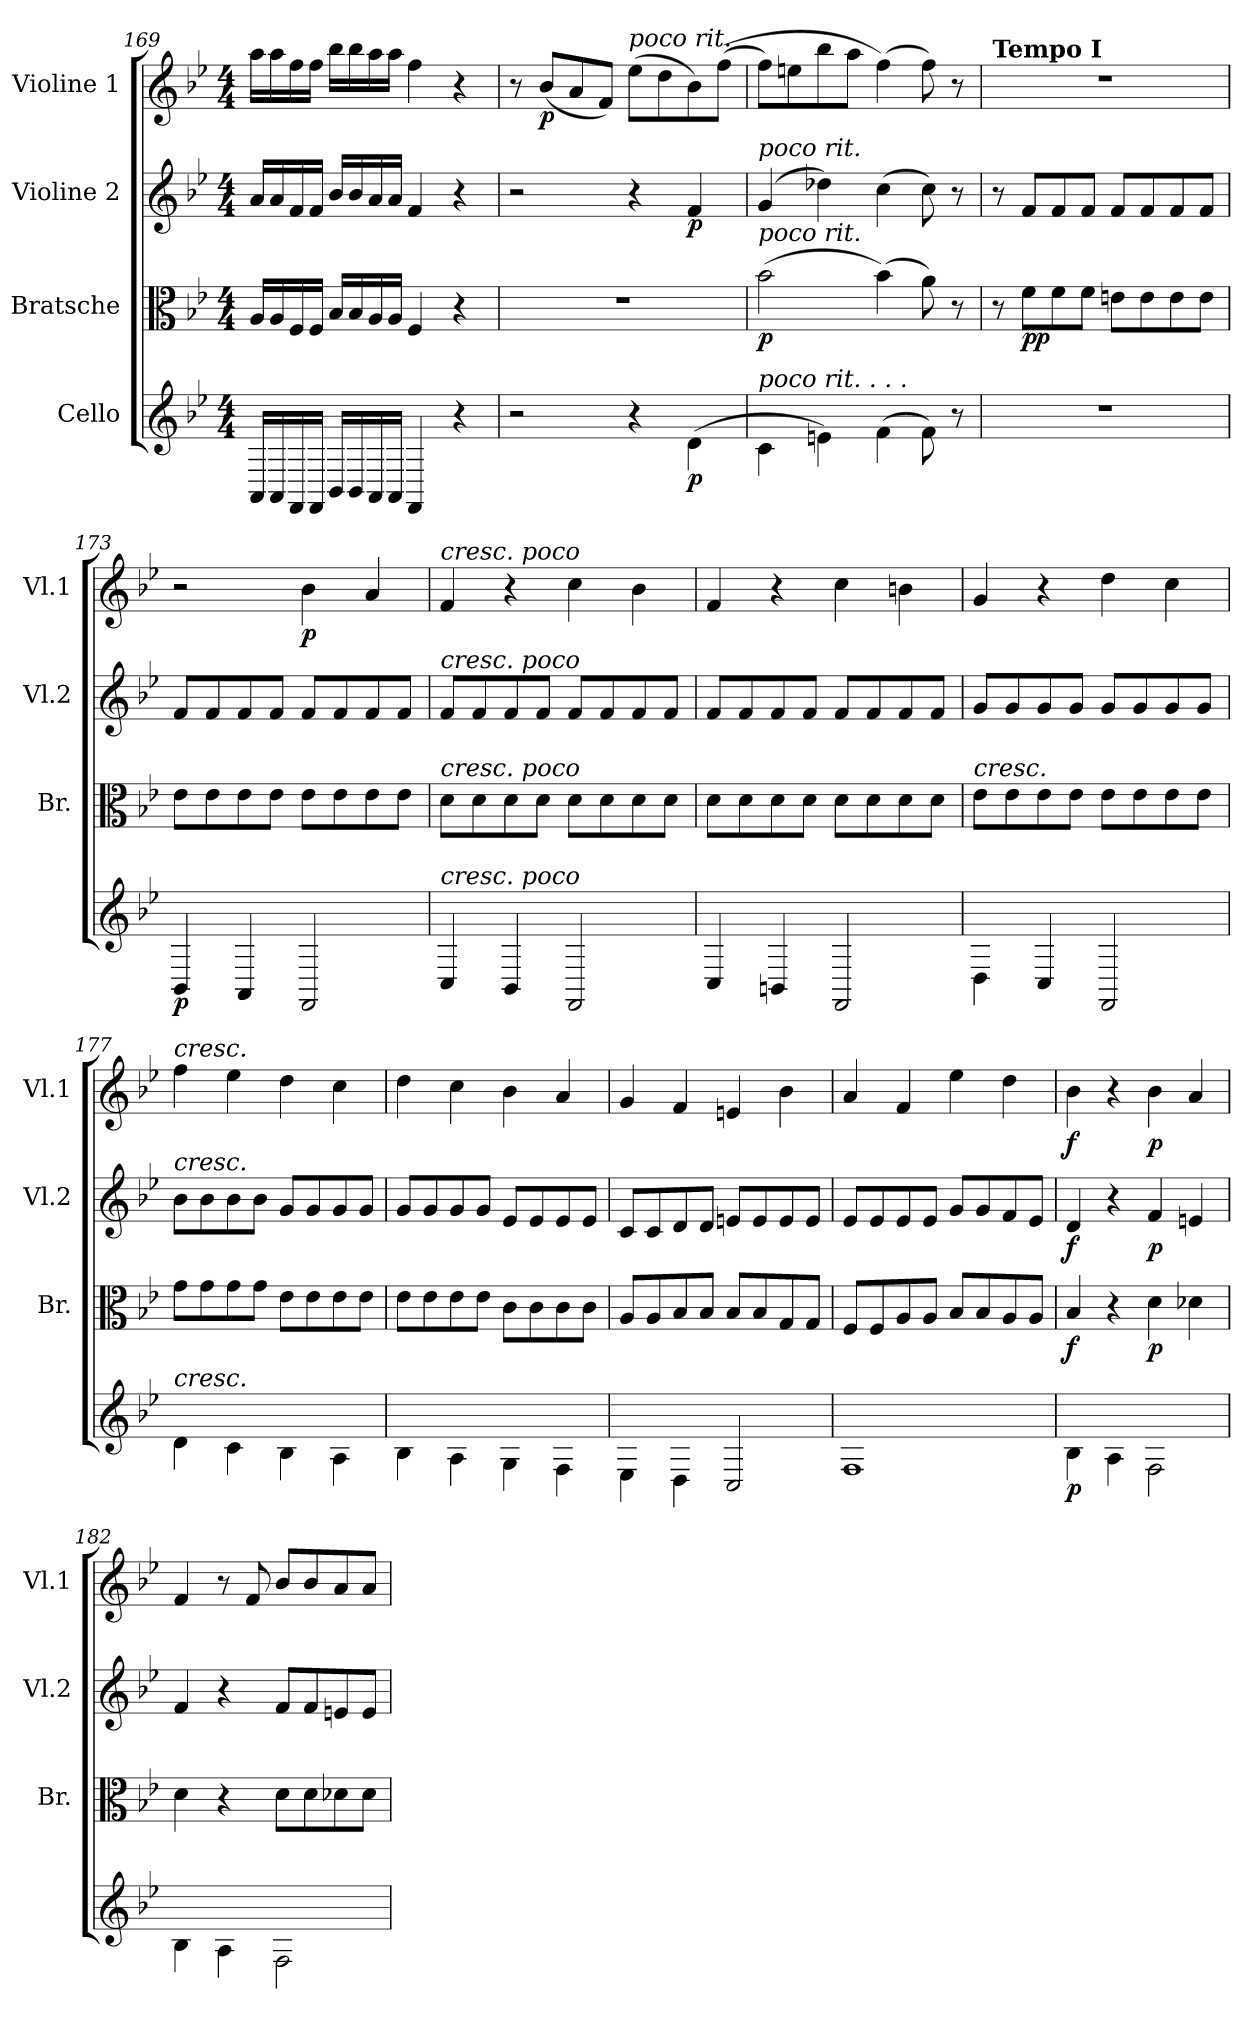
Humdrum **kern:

**kern	**dynam	**kern	**dynam	**kern	**dynam	**kern	**dynam
*part4	*part4	*part3	*part3	*part2	*part2	*part1	*part1
*staff4	*staff4	*staff3	*staff3	*staff2	*staff2	*staff1	*staff1
*I"Cello	*	*I"Bratsche	*	*I"Violine 2	*	*I"Violine 1	*
*	*	*I'Br.	*	*I'Vl.2	*	*I'Vl.1	*
*clefG2	*	*clefC3	*	*clefG2	*	*clefG2	*
*k[b-e-]	*	*k[b-e-]	*	*k[b-e-]	*	*k[b-e-]	*
*M4/4	*	*M4/4	*	*M4/4	*	*M4/4	*
=169	=169	=169	=169	=169	=169	=169	=169
16AA/LL	.	16A/LL	.	16a/LL	.	16aa\LL	.
16AA/	.	16A/	.	16a/	.	16aa\	.
16FF/	.	16F/	.	16f/	.	16ff\	.
16FF/JJ	.	16F/JJ	.	16f/JJ	.	16ff\JJ	.
16BB-/LL	.	16B-/LL	.	16b-/LL	.	16bb-\LL	.
16BB-/	.	16B-/	.	16b-/	.	16bb-\	.
16AA/	.	16A/	.	16a/	.	16aa\	.
16AA/JJ	.	16A/JJ	.	16a/JJ	.	16aa\JJ	.
4FF/	.	4F/	.	4f/	.	4ff\	.
4r	.	4r	.	4r	.	4r	.
=170	=170	=170	=170	=170	=170	=170	=170
2r	.	1r	.	2r	.	8r	.
!	!	!	!	!	!	!	!LO:DY:b
.	.	.	.	.	.	(8b-/L	p
.	.	.	.	.	.	8a/	.
.	.	.	.	.	.	8f/J)	.
!	!	!	!	!	!	!LO:TX:a:i:t=poco rit.	!
4r	.	.	.	4r	.	(8ee-\L	.
.	.	.	.	.	.	8dd\	.
!	!LO:DY:b	!	!	!	!LO:DY:b	!	!
(4d\	p	.	.	4f/	p	8b-\)	.
.	.	.	.	.	.	((8ff\J	.
!!LO:PB:g=z
=171	=171	=171	=171	=171	=171	=171	=171
!	!	!	!	!LO:TX:a:i:t=poco rit.	!	!	!
!	!	!LO:TX:a:i:t=poco rit.	!	!	!	!	!
!LO:TX:a:i:t=poco rit.  .  .  .	!	!	!	!	!	!	!
!	!	!	!LO:DY:b	!	!	!	!
4c\	.	(2b-\	p	(4g/	.	8ff\L)	.
.	.	.	.	.	.	8een\	.
4en\)	.	.	.	4dd-X\)	.	8bb-\	.
.	.	.	.	.	.	8aa\J	.
(4f\	.	(4b-\)	.	(4cc\	.	(4ff\)	.
8f\)	.	8a\)	.	8cc\)	.	8ff\)	.
8r	.	8r	.	8r	.	8r	.
!!LO:LB:g=z
=172	=172	=172	=172	=172	=172	=172	=172
!	!	!	!	!	!	!LO:TX:a:B:t=Tempo I	!
1r	.	8r	.	8r	.	1r	.
!	!	!	!LO:DY:b	!	!	!	!
.	.	8f\L	pp	8f/L	.	.	.
.	.	8f\	.	8f/	.	.	.
.	.	8f\J	.	8f/J	.	.	.
.	.	8en\L	.	8f/L	.	.	.
.	.	8e\	.	8f/	.	.	.
.	.	8e\	.	8f/	.	.	.
.	.	8e\J	.	8f/J	.	.	.
=173	=173	=173	=173	=173	=173	=173	=173
!	!LO:DY:b	!	!	!	!	!	!
4BB-/	p	8e-\L	.	8f/L	.	2r	.
.	.	8e-\	.	8f/	.	.	.
4AA/	.	8e-\	.	8f/	.	.	.
.	.	8e-\J	.	8f/J	.	.	.
!	!	!	!	!	!	!	!LO:DY:b
2FF/	.	8e-\L	.	8f/L	.	4b-\	p
.	.	8e-\	.	8f/	.	.	.
.	.	8e-\	.	8f/	.	4a/	.
.	.	8e-\J	.	8f/J	.	.	.
=174	=174	=174	=174	=174	=174	=174	=174
!	!	!	!	!	!	!LO:TX:a:i:t=cresc. poco	!
!	!	!	!	!LO:TX:a:i:t=cresc. poco	!	!	!
!	!	!LO:TX:a:i:t=cresc. poco	!	!	!	!	!
!LO:TX:a:i:t=cresc. poco	!	!	!	!	!	!	!
4C/	.	8d\L	.	8f/L	.	4f/	.
.	.	8d\	.	8f/	.	.	.
4BB-/	.	8d\	.	8f/	.	4r	.
.	.	8d\J	.	8f/J	.	.	.
2FF/	.	8d\L	.	8f/L	.	4cc\	.
.	.	8d\	.	8f/	.	.	.
.	.	8d\	.	8f/	.	4b-\	.
.	.	8d\J	.	8f/J	.	.	.
!!LO:LB:g=z
=175	=175	=175	=175	=175	=175	=175	=175
4C/	.	8d\L	.	8f/L	.	4f/	.
.	.	8d\	.	8f/	.	.	.
4BBn/	.	8d\	.	8f/	.	4r	.
.	.	8d\J	.	8f/J	.	.	.
2FF/	.	8d\L	.	8f/L	.	4cc\	.
.	.	8d\	.	8f/	.	.	.
.	.	8d\	.	8f/	.	4bn\	.
.	.	8d\J	.	8f/J	.	.	.
=176	=176	=176	=176	=176	=176	=176	=176
!	!	!LO:TX:a:i:t=cresc.	!	!	!	!	!
4D\	.	8e-\L	.	8g/L	.	4g/	.
.	.	8e-\	.	8g/	.	.	.
4C/	.	8e-\	.	8g/	.	4r	.
.	.	8e-\J	.	8g/J	.	.	.
2FF/	.	8e-\L	.	8g/L	.	4dd\	.
.	.	8e-\	.	8g/	.	.	.
.	.	8e-\	.	8g/	.	4cc\	.
.	.	8e-\J	.	8g/J	.	.	.
!!LO:LB:g=z
=177	=177	=177	=177	=177	=177	=177	=177
!	!	!	!	!	!	!LO:TX:a:i:t=cresc.	!
!	!	!	!	!LO:TX:a:i:t=cresc.	!	!	!
!LO:TX:a:i:t=cresc.	!	!	!	!	!	!	!
4d\	.	8g\L	.	8b-\L	.	4ff\	.
.	.	8g\	.	8b-\	.	.	.
4c\	.	8g\	.	8b-\	.	4ee-\	.
.	.	8g\J	.	8b-\J	.	.	.
4B-\	.	8e-\L	.	8g/L	.	4dd\	.
.	.	8e-\	.	8g/	.	.	.
4A\	.	8e-\	.	8g/	.	4cc\	.
.	.	8e-\J	.	8g/J	.	.	.
=178	=178	=178	=178	=178	=178	=178	=178
4B-\	.	8e-\L	.	8g/L	.	4dd\	.
.	.	8e-\	.	8g/	.	.	.
4A\	.	8e-\	.	8g/	.	4cc\	.
.	.	8e-\J	.	8g/J	.	.	.
4G\	.	8c\L	.	8e-/L	.	4b-\	.
.	.	8c\	.	8e-/	.	.	.
4F\	.	8c\	.	8e-/	.	4a/	.
.	.	8c\J	.	8e-/J	.	.	.
=179	=179	=179	=179	=179	=179	=179	=179
4E-\	.	8A/L	.	8c/L	.	4g/	.
.	.	8A/	.	8c/	.	.	.
4D\	.	8B-/	.	8d/	.	4f/	.
.	.	8B-/J	.	8d/J	.	.	.
2C/	.	8B-/L	.	8en/L	.	4en/	.
.	.	8B-/	.	8e/	.	.	.
.	.	8G/	.	8e/	.	4b-\	.
.	.	8G/J	.	8e/J	.	.	.
!!LO:PB:g=z
=180	=180	=180	=180	=180	=180	=180	=180
1F	.	8F/L	.	8e-/L	.	4a/	.
.	.	8F/	.	8e-/	.	.	.
.	.	8A/	.	8e-/	.	4f/	.
.	.	8A/J	.	8e-/J	.	.	.
.	.	8B-/L	.	8g/L	.	4ee-\	.
.	.	8B-/	.	8g/	.	.	.
.	.	8A/	.	8f/	.	4dd\	.
.	.	8A/J	.	8e-/J	.	.	.
=181	=181	=181	=181	=181	=181	=181	=181
!	!LO:DY:b	!	!LO:DY:b	!	!LO:DY:b	!	!LO:DY:b
4B-\	p	4B-/	f	4d/	f	4b-\	f
4A\	.	4r	.	4r	.	4r	.
!	!	!	!LO:DY:b	!	!LO:DY:b	!	!LO:DY:b
2F\	.	4d\	p	4f/	p	4b-\	p
.	.	4d-X\	.	4en/	.	4a/	.
!!LO:LB:g=z
=182	=182	=182	=182	=182	=182	=182	=182
4B-\	.	4d\	.	4f/	.	4f/	.
4A\	.	4r	.	4r	.	8r	.
.	.	.	.	.	.	8f/	.
2F\	.	8d\L	.	8f/L	.	8b-/L	.
.	.	8d\	.	8f/	.	8b-/	.
.	.	8d-X\	.	8en/	.	8a/	.
.	.	8d-\J	.	8e/J	.	8a/J	.
=	=	=	=	=	=	=	=
*-	*-	*-	*-	*-	*-	*-	*-
